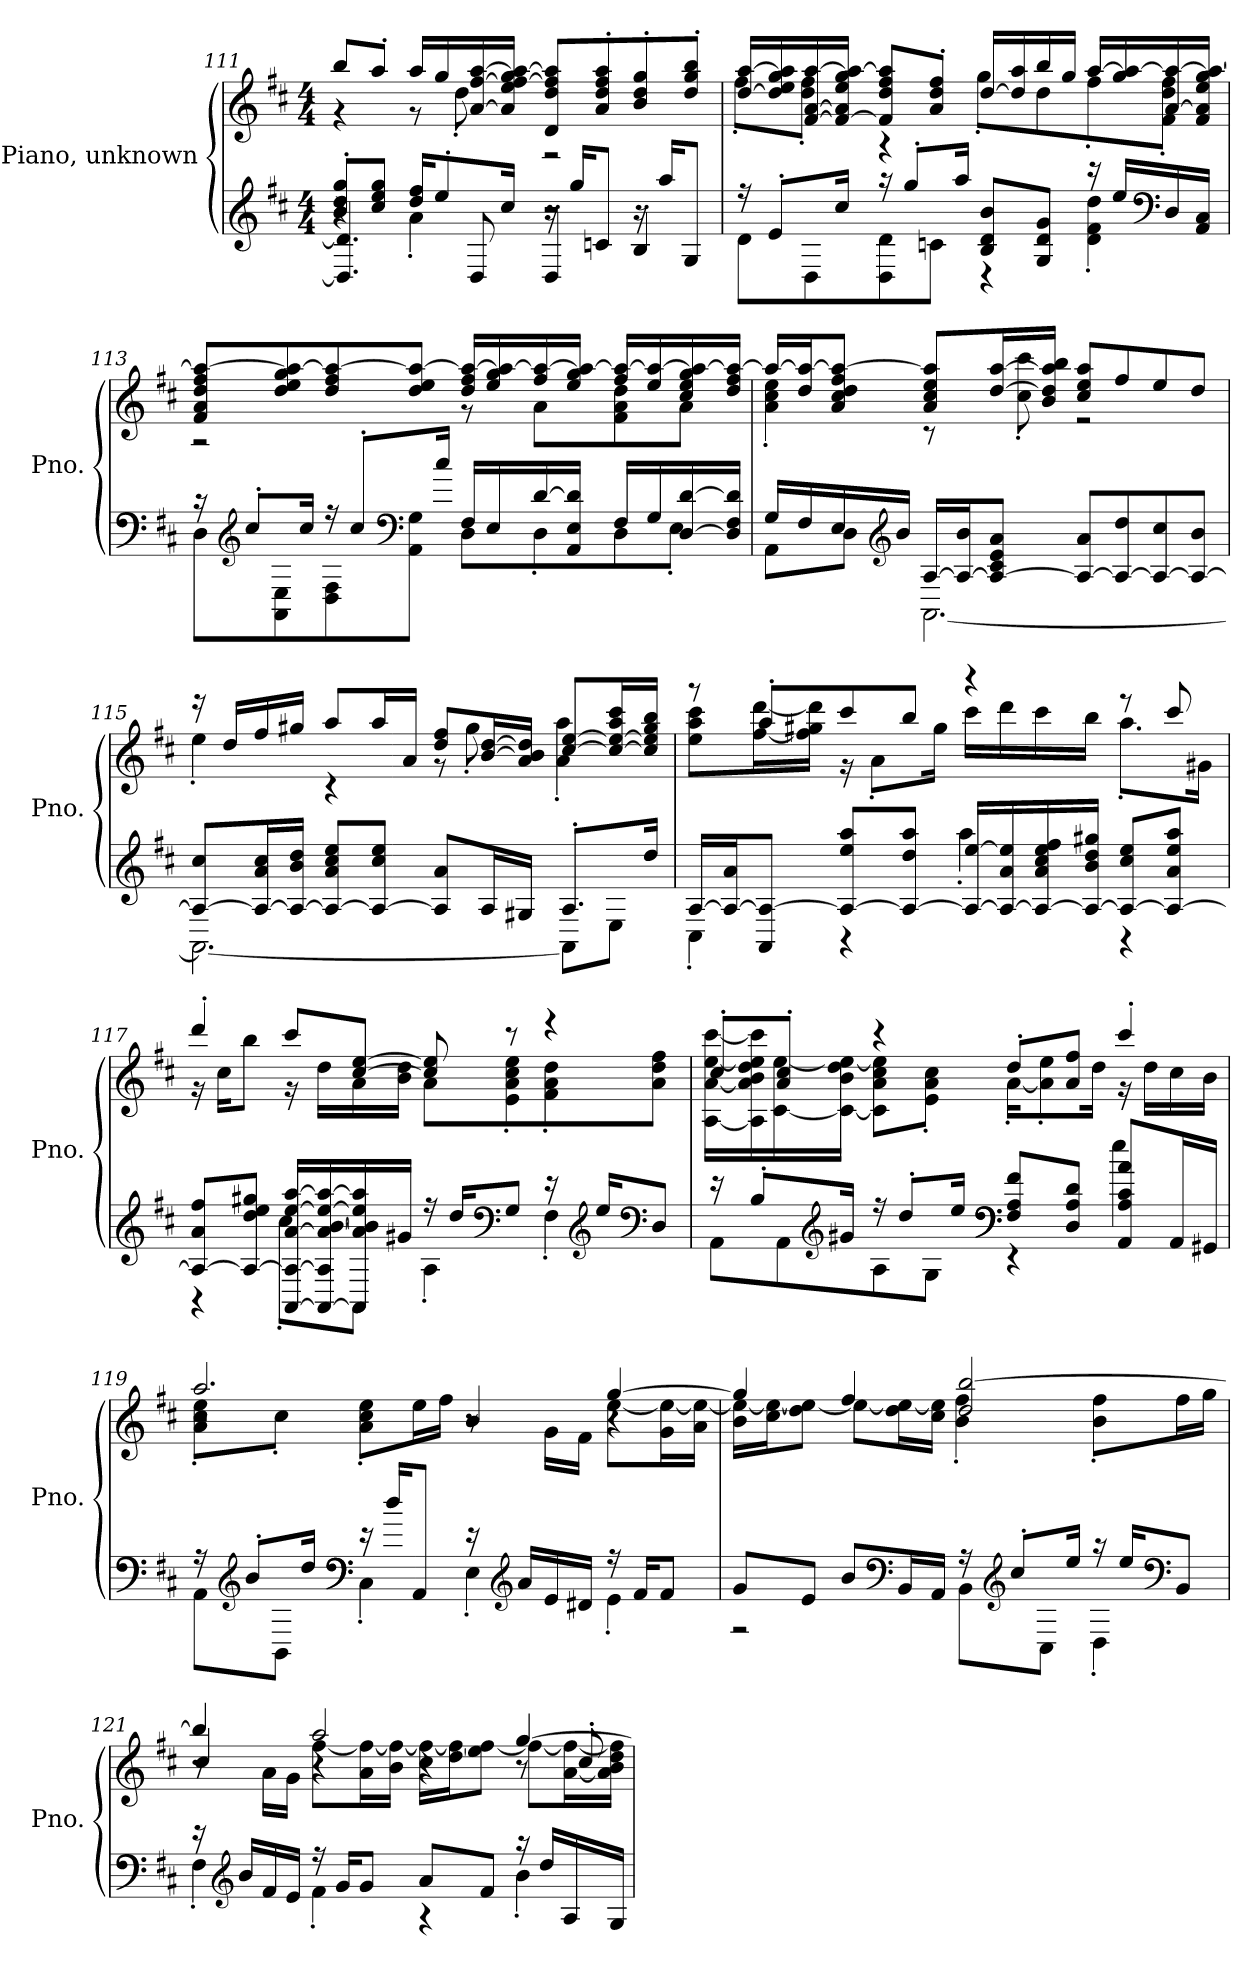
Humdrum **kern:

**kern	**kern
*part1	*part1
*staff2	*staff1
*I"Piano, unknown	*
*I'Pno.	*
!!LO:PB:g=z
*clefG2	*clefG2
*k[f#c#]	*k[f#c#]
*M4/4	*M4/4
=111	=111
*^	*^
*	*^	*	*
8b/' 8dd/' 8gg/'L	4r	4.D/] 4.d/]	8bb/L	4r
8cc#/ 8ee/ 8gg/J	.	.	8aa'/J	.
16dd/ 16ff#/KL	4a'\	.	16aa/LL	8r
8ee'/	.	.	16gg/	.
.	.	8D/	[16a/ [16ff#/ [16aa/	8dd'\
16cc#/Jk	.	.	16a/] 16ee/ 16ff#/_ 16gg/ 16aa/_JJ	.
16r	2r	4D'/	8d/ 8dd/ 8ff#/] 8aa/]L	2r
16gg/KL	.	.	.	.
8cn/J	.	.	8a/' 8dd/' 8ff#/' 8aa/'	.
16r	.	4B'/	8b/' 8dd/' 8gg/'	.
16aa/KL	.	.	.	.
8G/J	.	.	8dd/' 8gg/' 8bb/'J	.
*	*v	*v	*	*
=112	=112	=112	=112
16r	8d\L	[16dd/ [16aa/LL	8ff#'\L
8e'/L	.	16dd/] 16ee/ 16gg/ 16aa/]	.
.	8D\	[16f#/ [16a/ [16aa/	8dd\' 8ff#\'J
16cc#/Jk	.	16f#/_ 16a/] 16ee/ 16gg/ 16aa/_JJ	.
16r	8D\ 8d\	8f#/] 8dd/ 8ff#/ 8aa/]L	4r
8gg'/L	.	.	.
.	8cn\J	8a/' 8dd/' 8ff#/'J	.
16aa/Jk	.	.	.
8B/ 8d/ 8b/L	4r	[16dd/LL	8gg'\L
.	.	16dd/] 16aa/	.
8G/ 8d/ 8g/J	.	16bb/	8dd\
.	.	16gg/JJ	.
16r	4d\' 4f#\' 4dd\'	[16aa/LL	8ff#'\
16ee/LL	.	16gg/ 16aa/_	.
*clefF4	*	*	*
16D/	.	[16a/ 16aa/_	8f#\' 8dd\' 8ff#\'J
16AA/ 16C#/JJ	.	16f#/ 16a/] 16ee/ 16gg/ 16aa/_JJ	.
!!LO:LB:g=z	!!
=113	=113	=113	=113
16r	8D\L	8f#/ 8a/ 8dd/ 8ff#/ 8aa/_L	2r
*clefG2	*	*	*
8cc#'/L	.	.	.
.	8AA\ 8E\	8dd/ 8ee/ 8gg/ 8aa/_	.
16cc#/Jk	.	.	.
16r	8D\ 8F#\	8dd/ 8ff#/ 8aa/_	.
8cc#'/L	.	.	.
*clefF4	*	*	*
.	8AA\ 8G\J	8dd/ 8ee/ 8aa/_J	.
16cc#/Jk	.	.	.
16F#/LL	8D\L	16dd/ 16ff#/ 16aa/_LL	8r
16E/	.	16ee/ 16gg/ 16aa/_	.
[16d/	8D'\	16ff#/ 16aa/_	8a\L
16AA/ 16E/ 16d/]JJ	.	16ee/ 16gg/ 16aa/_JJ	.
16F#/LL	8D\	16ff#/ 16aa/_LL	8f#\ 8a\ 8dd\
16G/	.	16ee/ 16aa/_	.
[16D/ [16d/	8E'\J	16cc#/ 16ee/ 16gg/ 16aa/_	8a\J
16D/] 16F#/ 16d/]JJ	.	16dd/ 16ff#/ 16aa/_JJ	.
!!LO:LB:g=z	!!
=114	=114	=114	=114
16G/LL	8AA\L	16aa/LL_	4a\' 4cc#\' 4ee\'
16F#/	.	16dd/ 16aa/_J	.
16E/	8D\J	8a/ 8cc#/ 8dd/ 8ff#/ 8aa/_J	.
*clefG2	*	*	*
16b/JJ	.	.	.
[16A/LL	[2.AA\	8a/ 8cc#/ 8ee/ 8aa/]L	8r
16A/_ 16b/J	.	.	.
8A/_ 8c#/ 8e/ 8a/J	.	[16dd/ [16aa/L	8cc#\' 8ccc#\'
.	.	16b/ 16dd/] 16aa/] 16bb/JJ	.
8A/_ 8a/L	.	8cc#/ 8ee/ 8aa/L	2r
8A/_ 8dd/	.	8ff#/	.
8A/_ 8cc#/	.	8ee/	.
8A/_ 8b/J	.	8dd/J	.
=115	=115	=115	=115
8A/_ 8cc#/L	2.AA\_	16r	4ee'\
.	.	16dd/LL	.
16A/_ 16a/ 16cc#/L	.	16ff#/	.
16A/_ 16b/ 16dd/JJ	.	16gg#X/JJ	.
8A/_ 8a/ 8cc#/ 8ee/L	.	8aa/L	4r
8A/_ 8cc#/ 8ee/J	.	16aa/L	.
.	.	16a/JJ	.
8A/] 8a/L	.	8dd/ 8ff#/L	8r
16A/L	.	[16b/ [16dd/L	8gg#'\
16G#X/JJ	.	16a/ 16b/] 16dd/]JJ	.
8.A'/L	8AA\L]	[8cc#/ [8ee/L	4a\' 4aa\'
.	8E\J	16cc#/_ 16ee/_ 16aa/ 16ccc#/L	.
16dd/Jk	.	16cc#/] 16ee/] 16gg#/ 16bb/JJ	.
!!LO:LB:g=z	!!
=116	=116	=116	=116
[16A/LL	4C#'\	8r	8ee\ 8aa\ 8ccc#\L
16A/_ 16a/J	.	.	.
8AA/ 8A/_J	.	8aa'/L	[16ff#\ [16ddd\L
.	.	.	16ff#\] 16gg#X\ 16ddd\]JJ
8A/_ 8ee/ 8aa/L	4r	8ccc#/	16r
.	.	.	8a'\L
8A/_ 8dd/ 8aa/J	.	8bb/J	.
.	.	.	16gg#\Jk
16A/_ [16ee/LL	4aa'\	4r	16ccc#\LL
16A/_ 16a/ 16ee/]	.	.	16ddd\
16A/_ 16a/ 16cc#/ 16ee/ 16ff#/	.	.	16ccc#\
16A/_ 16b/ 16dd/ 16gg#X/JJ	.	.	16bb\JJ
8A/_ 8cc#/ 8ee/L	4r	8r	8.aa'\L
8A/_ 8a/ 8ee/ 8aa/J	.	8ccc#/	.
.	.	.	16g#X\Jk
!!LO:LB:g=z	!!
=117	=117	=117	=117
8A/_ 8a/ 8ff#/L	4r	4ddd'/	16r
.	.	.	16cc#\KL
8A/_ 8dd/ 8ee/ 8gg#X/J	.	.	8bb\J
[16AA/ 16A/_ [16a/ [16ee/ [16aa/LL	8cc#'\L	8ccc#/L	16r
16AA/_ 16A/] 16a/_ [16b/ 16ee/_ 16aa/_	.	.	16dd\LL
16AA/] 16a/] 16b/] 16ee/] 16aa/]	8AA\J	[8cc#/ [8ee/J	16a\
16g#X/JJ	.	.	16b\ 16dd\JJ
16r	4A'\	8cc#/] 8ee/]	8a\L
16dd/KL	.	.	.
*clefF4	*	*	*
8G/J	.	8r	8e\' 8a\' 8cc#\' 8ee\'
16r	4F#'\	4r	8f#\' 8a\' 8dd\'
*clefG2	*	*	*
16ee/KL	.	.	.
*clefF4	*	*	*
8D/J	.	.	8a\ 8dd\ 8ff#\J
!!LO:LB:g=z	!!
=118	=118	=118	=118
16r	8AA\L	8cc#'/L	[16A\ [16a\ [16ee\ [16ccc#\LL
8B'/L	.	.	16A\] 16a\] 16b\ 16dd\ 16ee\] 16ccc#\]
.	8AA\	8a/' 8cc#/'J	[16c#\ [16ee\
*clefG2	*	*	*
16g#X/Jk	.	.	16c#\_ 16b\ 16dd\ 16ee\_JJ
16r	8A\	4r	8c#\] 8a\ 8cc#\ 8ee\]L
8dd'/L	.	.	.
.	8G\J	.	8e\' 8a\' 8cc#\'J
16ee/Jk	.	.	.
*clefF4	*	*	*
8F#/ 8A/ 8f#/L	4r	8dd'/L	[16a'\KL
.	.	.	8a\]' 8ee\'
8D/ 8A/ 8d/J	.	8a/ 8ff#/J	.
.	.	.	16dd\Jk
8AA/ 8A/ 8c#/ 8a/L	4ee\	4ccc#'/	16r
.	.	.	16dd\LL
16AA/L	.	.	16cc#\
16GG#X/JJ	.	.	16b\JJ
!!LO:PB:g=z
=119	=119	=119	=119
*	*	*	*^
16r	8AA\L	2.aa/	8a\' 8cc#\' 8ee\'L	2r
*clefG2	*	*	*	*
8b'/L	.	.	.	.
.	8BB\J	.	8cc#'\J	.
16dd/Jk	.	.	.	.
*clefF4	*	*	*	*
16r	4C#'\	.	8a\' 8cc#\' 8ee\'L	.
16dd/KL	.	.	.	.
8AA/J	.	.	16ee\L	.
.	.	.	16ff#\JJ	.
16r	4E'\	.	8r	4b/
*clefG2	*	*	*	*
16a/LL	.	.	.	.
16e/	.	.	16g\LL	.
16d#X/JJ	.	.	16f#\JJ	.
16r	4e'\	[4gg/	[8ee\L	4r
16f#/KL	.	.	.	.
8f#/J	.	.	16g\ 16ee\_L	.
.	.	.	16a\ 16ee\_JJ	.
*	*	*	*v	*v
=120	=120	=120	=120
8g/L	2r	4gg/]	16b\ 16ee\_LL
.	.	.	16cc#\ 16ee\_J
8e/J	.	.	8dd\ 8ee\_J
8b/L	.	4ff#/	8ee\L_
*clefF4	*	*	*
16BB/L	.	.	16dd\ 16ee\_L
16AA/JJ	.	.	16cc#\ 16ee\]JJ
16r	8BB\L	2dd/ [2bb/	4b\' 4ff#\'
*clefG2	*	*	*
8cc#'/L	.	.	.
.	8C#\J	.	.
16ee/Jk	.	.	.
16r	4D'\	.	8b\' 8ff#\'L
16ee/KL	.	.	.
*clefF4	*	*	*
8BB/J	.	.	16ff#\L
.	.	.	16gg\JJ
!!LO:LB:g=z
=121	=121	=121	=121
*	*	*	*^
16r	4F#'\	4bb/]	8r	4cc#/
*clefG2	*	*	*	*
16b/LL	.	.	.	.
16f#/	.	.	16a\LL	.
16e/JJ	.	.	16g\JJ	.
16r	4f#'\	2aa/	[8ff#\L	4r
16g/KL	.	.	.	.
8g/J	.	.	16a\ 16ff#\_L	.
.	.	.	16b\ 16ff#\_JJ	.
8a/L	4r	.	16cc#\ 16ff#\_LL	4r
.	.	.	16dd\ 16ff#\_J	.
8f#/J	.	.	8ee\ 8ff#\_J	.
16r	4b'\	[4gg/	8ff#\L_	8r
16dd/LL	.	.	.	.
16A/	.	.	[16a\ 16ff#\_L	8cc#'/
16G/JJ	.	.	16a\] 16b\ 16dd\ 16ff#\]JJ	.
*v	*v	*	*	*
*	*v	*v	*v
=	=
*-	*-
